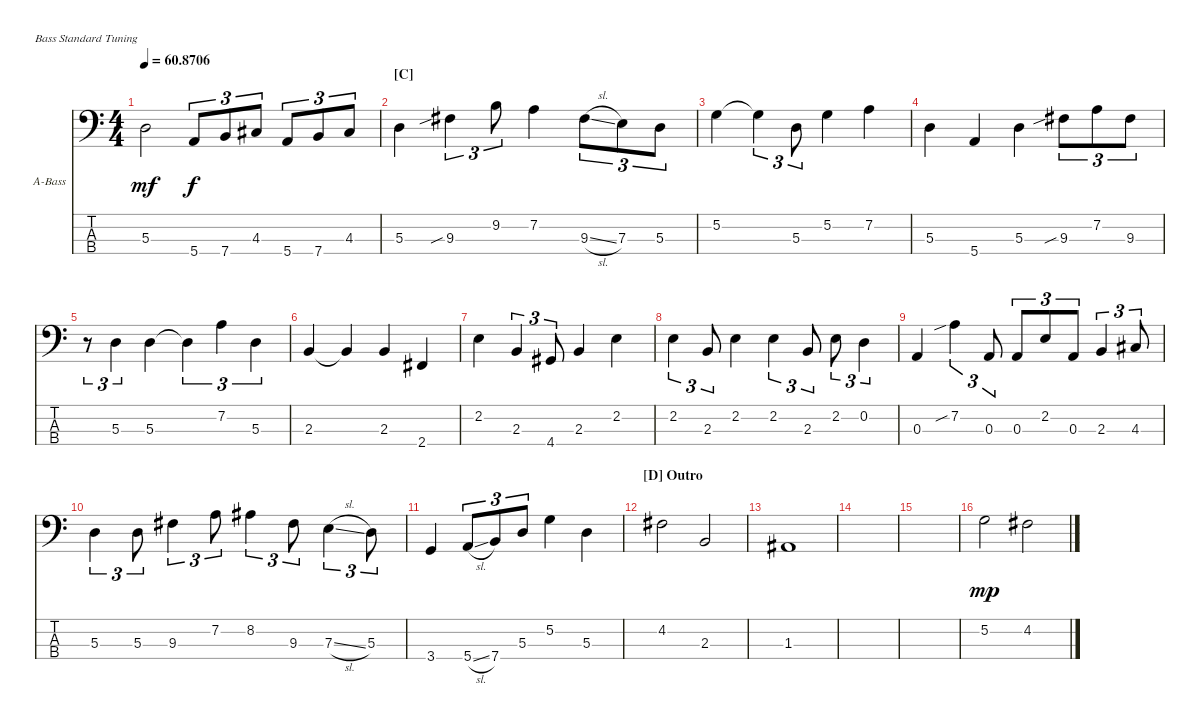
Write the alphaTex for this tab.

\defaultSystemsLayout 4
\bracketExtendMode nobrackets
\firstSystemTrackNameOrientation horizontal
\otherSystemsTrackNameOrientation horizontal
\track ("Acoustic Bass" "A-Bass") {instrument acousticbass}
\staff {score tabs}
\tuning (G2 D2 A1 E1)
\ts (4 4)
\tempo
60.8706
\accidentals auto
\clef f4
\ottava regular
\simile none
\ks c
5.3.2{dy mf} 5.4.8{tu (3 2) dy f} 7.4.8{tu (3 2)} 4.3.8{tu (3 2)} 5.4.8{tu (3 2)} 7.4.8{tu (3 2)} 4.3.8{tu (3 2)} |
\section ("C" "")
5.3.4 9.3{sib}.4{tu (3 2)} 9.2.8{tu (3 2)} 7.2.4 9.3{sl}.8{tu (3 2)} 7.3.8{tu (3 2)} 5.3.8{tu (3 2)} |
5.2.4 5.2{t}.4{tu (3 2)} 5.3.8{tu (3 2)} 5.2.4 7.2.4 |
5.3.4 5.4.4 5.3.4 9.3{sib}.8{tu (3 2)} 7.2.8{tu (3 2)} 9.3.8{tu (3 2)} |
r.8{tu (3 2)} 5.3.4{tu (3 2)} 5.3.4 5.3{t}.4{tu (3 2)} 7.2.4{tu (3 2)} 5.3.4{tu (3 2)} |
2.3.4 2.3{t}.4 2.3.4 2.4.4 |
2.2.4 2.3.4{tu (3 2)} 4.4.8{tu (3 2)} 2.3.4 2.2.4 |
2.2.4{tu (3 2)} 2.3.8{tu (3 2)} 2.2.4 2.2.4{tu (3 2)} 2.3.8{tu (3 2)} 2.2.8{tu (3 2)} 0.2.4{tu (3 2)} |
0.3.4 7.2{sib}.4{tu (3 2)} 0.3.8{tu (3 2)} 0.3.8{tu (3 2)} 2.2.8{tu (3 2)} 0.3.8{tu (3 2)} 2.3.4{tu (3 2)} 4.3.8{tu (3 2)} |
5.3.4{tu (3 2)} 5.3.8{tu (3 2)} 9.3.4{tu (3 2)} 7.2.8{tu (3 2)} 8.2.4{tu (3 2)} 9.3.8{tu (3 2)} 7.3{sl}.4{tu (3 2)} 5.3.8{tu (3 2)} |
3.4.4 5.4{sl}.8{tu (3 2)} 7.4.8{tu (3 2)} 5.3.8{tu (3 2)} 5.2.4 5.3.4 |
\section ("D" "Outro")
4.2.2 2.3.2 |
1.3.1 |
|
|
5.2.2{dy mp} 4.2.2
